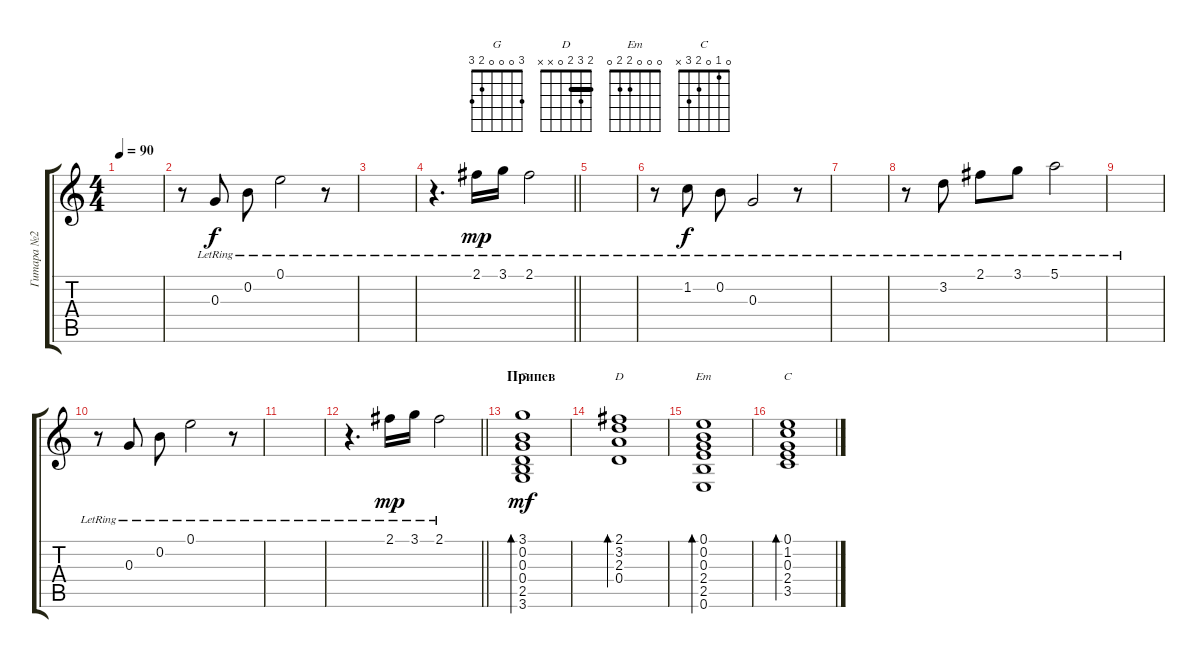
\track ("Гитара №2 " "Гитара №2 ") {instrument acousticguitarsteel}
\staff {score tabs}
\tuning (E4 B3 G3 D3 A2 E2) {hide}
\chord ("G" 3 0 0 0 2 3)
\chord ("D" 2 3 2 0 x x) {barre 2}
\chord ("Em" 0 0 0 2 2 0)
\chord ("C" 0 1 0 2 3 x)
\ts (4 4)
\tempo 90
\clef g2
\ks c
|
r.8 0.3{lr}.8 0.2{lr}.8 0.1{lr}.2 r.8 |
|
\barLineRight lightlight
r.4{d} 2.1{lr}.16{dy mp} 3.1{lr}.16 2.1{lr}.2 |
|
r.8 1.2{lr}.8{dy f} 0.2{lr}.8 0.3{lr}.2 r.8 |
|
r.8 3.2{lr}.8 2.1{lr}.8 3.1{lr}.8 5.1{lr}.2 |
|
r.8 0.3{lr}.8 0.2{lr}.8 0.1{lr}.2 r.8 |
|
\barLineRight lightlight
r.4{d} 2.1{lr}.16{dy mp} 3.1{lr}.16 2.1{lr}.2 |
\section ("" "Припев")
(3.1 0.2 0.3 0.4 2.5 3.6).1{bd 120 ch "G" dy mf} |
(2.1 3.2 2.3 0.4).1{bd 120 ch "D"} |
(0.1 0.2 0.3 2.4 2.5 0.6).1{bd 120 ch "Em"} |
(0.1 1.2 0.3 2.4 3.5).1{bd 120 ch "C"}
